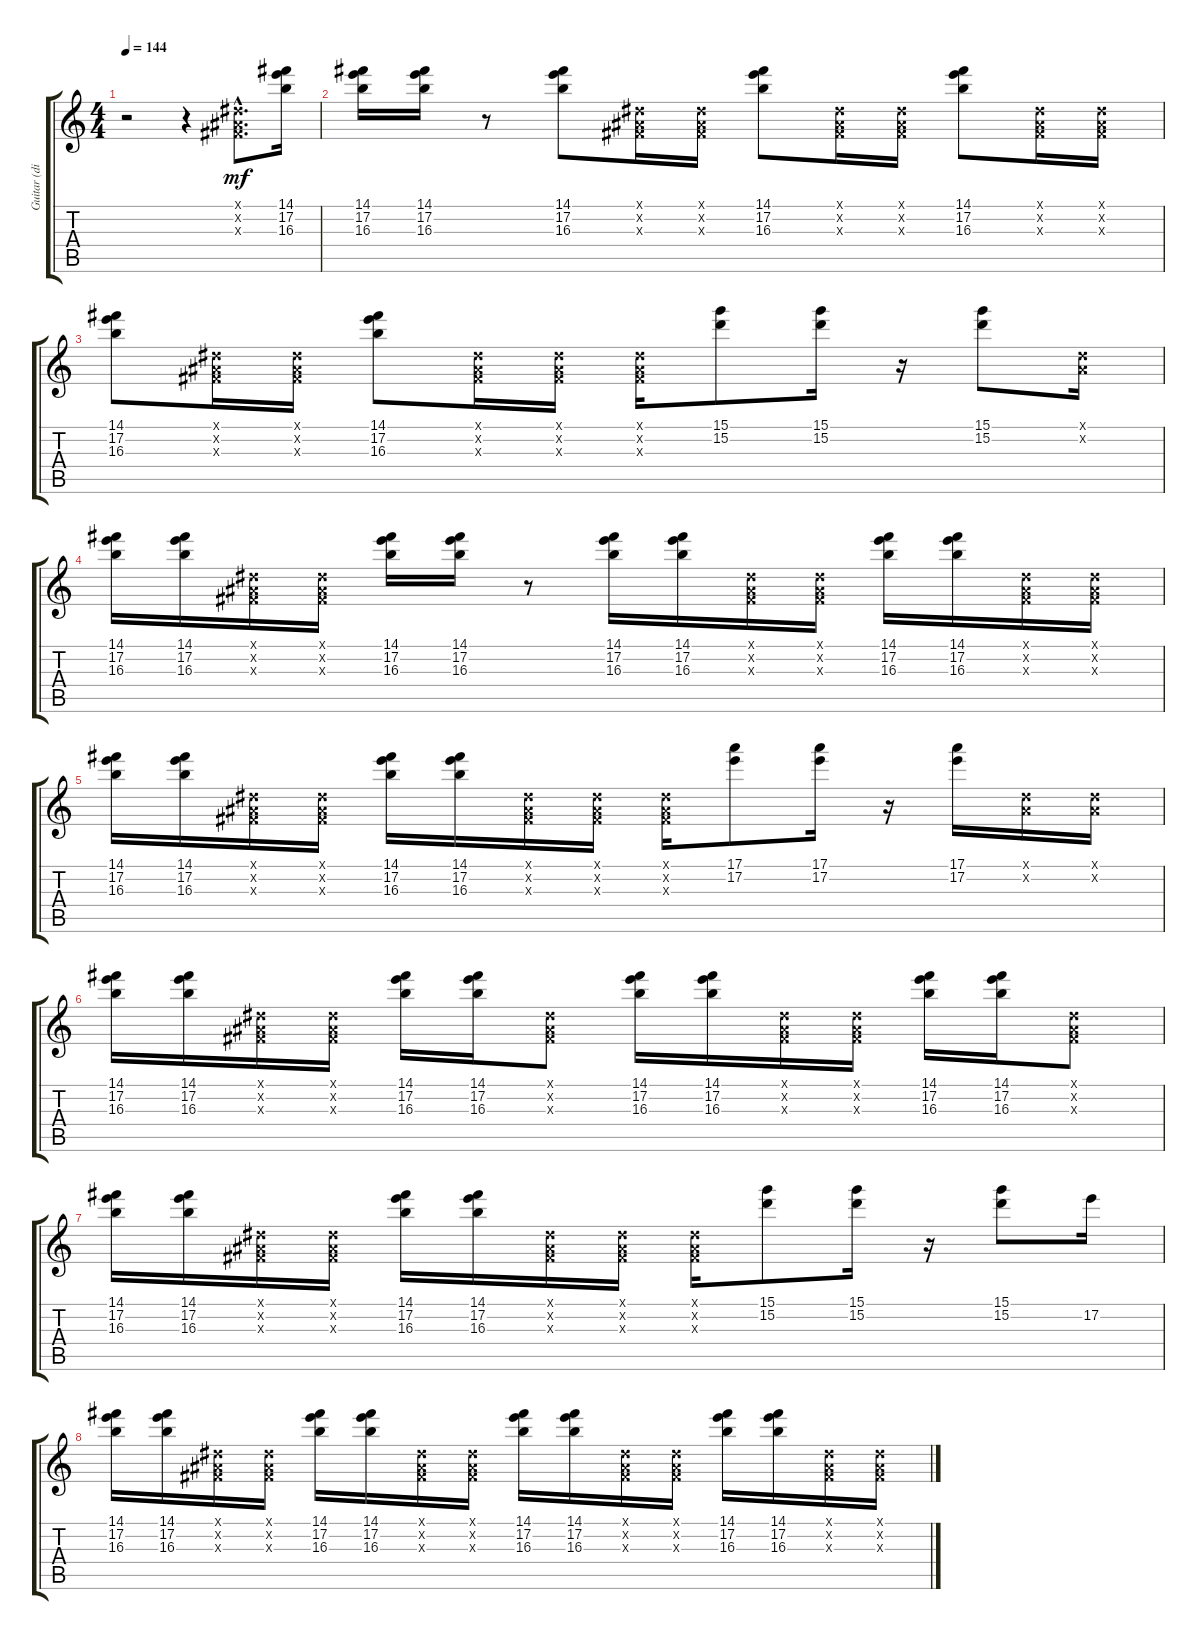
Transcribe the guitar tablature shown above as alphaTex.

\track ("Guitar (dist.)" "Guitar (di") {instrument distortionguitar}
\staff {score tabs}
\tuning (E4 B3 G3 D3 A2 E2) {hide}
\ts (4 4)
\tempo 144
\clef g2
\ks c
r.2{dy mf instrument distortionguitar} r.4 (-1.1{hac x} -1.2{hac x} -1.3{hac x}).8{d} (14.1 17.2 16.3).16 |
(14.1 17.2 16.3).16 (14.1 17.2 16.3).16 r.8 (14.1 17.2 16.3).8 (-1.1{x} -1.2{x} -1.3{x}).16 (-1.1{x} -1.2{x} -1.3{x}).16 (14.1 17.2 16.3).8 (-1.1{x} -1.2{x} -1.3{x}).16 (-1.1{x} -1.2{x} -1.3{x}).16 (14.1 17.2 16.3).8 (-1.1{x} -1.2{x} -1.3{x}).16 (-1.1{x} -1.2{x} -1.3{x}).16 |
(14.1 17.2 16.3).8 (-1.1{x} -1.2{x} -1.3{x}).16 (-1.1{x} -1.2{x} -1.3{x}).16 (14.1 17.2 16.3).8 (-1.1{x} -1.2{x} -1.3{x}).16 (-1.1{x} -1.2{x} -1.3{x}).16 (-1.1{x} -1.2{x} -1.3{x}).16 (15.1 15.2).8 (15.1 15.2).16 r.16 (15.1 15.2).8 (-1.1{x} -1.2{x}).16 |
(14.1 17.2 16.3).16 (14.1 17.2 16.3).16 (-1.1{x} -1.2{x} -1.3{x}).16 (-1.1{x} -1.2{x} -1.3{x}).16 (14.1 17.2 16.3).16 (14.1 17.2 16.3).16 r.8 (14.1 17.2 16.3).16 (14.1 17.2 16.3).16 (-1.1{x} -1.2{x} -1.3{x}).16 (-1.1{x} -1.2{x} -1.3{x}).16 (14.1 17.2 16.3).16 (14.1 17.2 16.3).16 (-1.1{x} -1.2{x} -1.3{x}).16 (-1.1{x} -1.2{x} -1.3{x}).16 |
(14.1 17.2 16.3).16 (14.1 17.2 16.3).16 (-1.1{x} -1.2{x} -1.3{x}).16 (-1.1{x} -1.2{x} -1.3{x}).16 (14.1 17.2 16.3).16 (14.1 17.2 16.3).16 (-1.1{x} -1.2{x} -1.3{x}).16 (-1.1{x} -1.2{x} -1.3{x}).16 (-1.1{x} -1.2{x} -1.3{x}).16 (17.1 17.2).8 (17.1 17.2).16 r.16 (17.1 17.2).16 (-1.1{x} -1.2{x}).16 (-1.1{x} -1.2{x}).16 |
(14.1 17.2 16.3).16 (14.1 17.2 16.3).16 (-1.1{x} -1.2{x} -1.3{x}).16 (-1.1{x} -1.2{x} -1.3{x}).16 (14.1 17.2 16.3).16 (14.1 17.2 16.3).16 (-1.1{x} -1.2{x} -1.3{x}).8 (14.1 17.2 16.3).16 (14.1 17.2 16.3).16 (-1.1{x} -1.2{x} -1.3{x}).16 (-1.1{x} -1.2{x} -1.3{x}).16 (14.1 17.2 16.3).16 (14.1 17.2 16.3).16 (-1.1{x} -1.2{x} -1.3{x}).8 |
(14.1 17.2 16.3).16 (14.1 17.2 16.3).16 (-1.1{x} -1.2{x} -1.3{x}).16 (-1.1{x} -1.2{x} -1.3{x}).16 (14.1 17.2 16.3).16 (14.1 17.2 16.3).16 (-1.1{x} -1.2{x} -1.3{x}).16 (-1.1{x} -1.2{x} -1.3{x}).16 (-1.1{x} -1.2{x} -1.3{x}).16 (15.1 15.2).8 (15.1 15.2).16 r.16 (15.1 15.2).8 17.2.16 |
(14.1 17.2 16.3).16 (14.1 17.2 16.3).16 (-1.1{x} -1.2{x} -1.3{x}).16 (-1.1{x} -1.2{x} -1.3{x}).16 (14.1 17.2 16.3).16 (14.1 17.2 16.3).16 (-1.1{x} -1.2{x} -1.3{x}).16 (-1.1{x} -1.2{x} -1.3{x}).16 (14.1 17.2 16.3).16 (14.1 17.2 16.3).16 (-1.1{x} -1.2{x} -1.3{x}).16 (-1.1{x} -1.2{x} -1.3{x}).16 (14.1 17.2 16.3).16 (14.1 17.2 16.3).16 (-1.1{x} -1.2{x} -1.3{x}).16 (-1.1{x} -1.2{x} -1.3{x}).16
